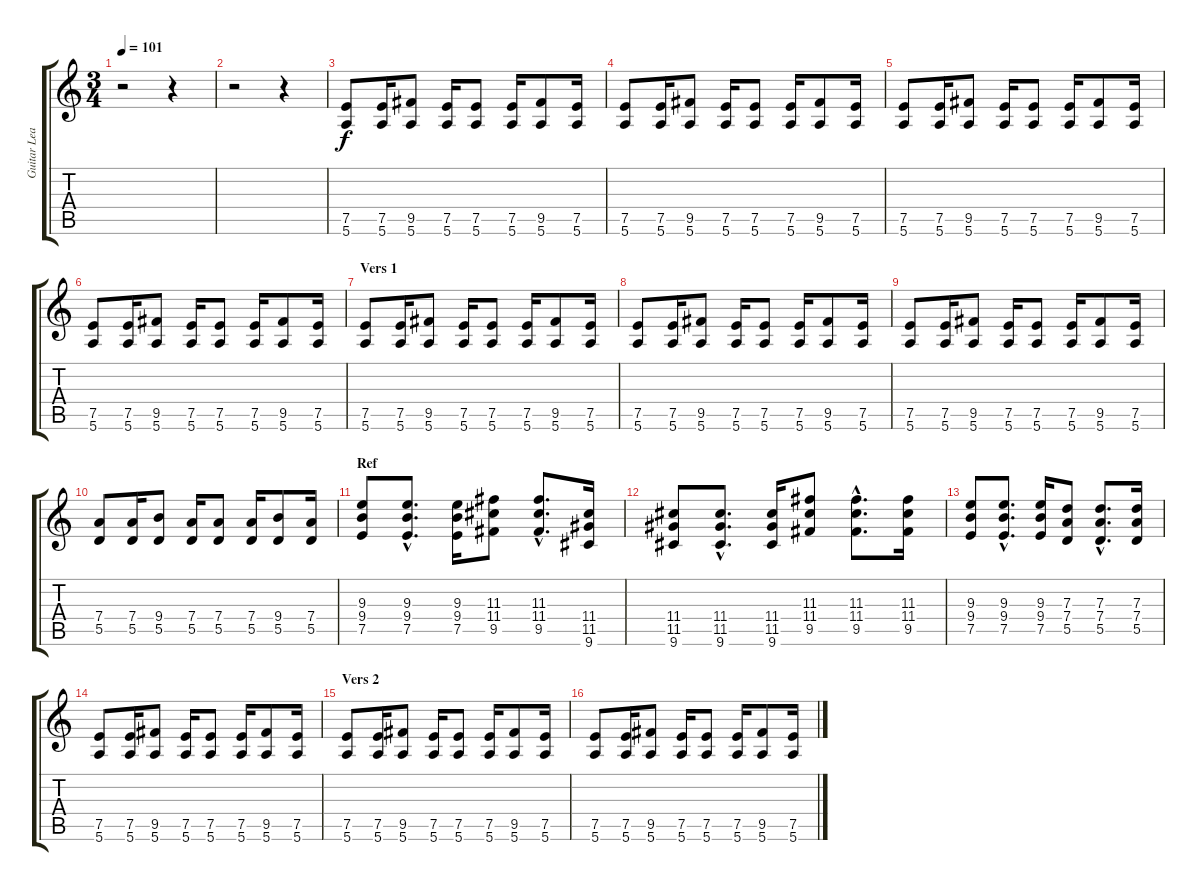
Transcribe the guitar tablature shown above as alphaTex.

\track ("Guitar Lead" "Guitar Lea") {instrument distortionguitar}
\staff {score tabs}
\tuning (E4 B3 G3 D3 A2 E2) {hide}
\ts (3 4)
\tempo 101
\clef g2
\ks c
r.2{dy f instrument distortionguitar} r.4 |
r.2 r.4 |
(7.5 5.6).8 (7.5 5.6).16 (9.5 5.6).8 (7.5 5.6).16 (7.5 5.6).8 (7.5 5.6).16 (9.5 5.6).8 (7.5 5.6).16 |
(7.5 5.6).8 (7.5 5.6).16 (9.5 5.6).8 (7.5 5.6).16 (7.5 5.6).8 (7.5 5.6).16 (9.5 5.6).8 (7.5 5.6).16 |
(7.5 5.6).8 (7.5 5.6).16 (9.5 5.6).8 (7.5 5.6).16 (7.5 5.6).8 (7.5 5.6).16 (9.5 5.6).8 (7.5 5.6).16 |
(7.5 5.6).8 (7.5 5.6).16 (9.5 5.6).8 (7.5 5.6).16 (7.5 5.6).8 (7.5 5.6).16 (9.5 5.6).8 (7.5 5.6).16 |
\section ("" "Vers 1")
(7.5 5.6).8 (7.5 5.6).16 (9.5 5.6).8 (7.5 5.6).16 (7.5 5.6).8 (7.5 5.6).16 (9.5 5.6).8 (7.5 5.6).16 |
(7.5 5.6).8 (7.5 5.6).16 (9.5 5.6).8 (7.5 5.6).16 (7.5 5.6).8 (7.5 5.6).16 (9.5 5.6).8 (7.5 5.6).16 |
(7.5 5.6).8 (7.5 5.6).16 (9.5 5.6).8 (7.5 5.6).16 (7.5 5.6).8 (7.5 5.6).16 (9.5 5.6).8 (7.5 5.6).16 |
(7.4 5.5).8 (7.4 5.5).16 (9.4 5.5).8 (7.4 5.5).16 (7.4 5.5).8 (7.4 5.5).16 (9.4 5.5).8 (7.4 5.5).16 |
\section ("" "Ref")
(9.3 9.4 7.5).8 (9.3{hac} 9.4{hac} 7.5{hac}).8{d} (9.3 9.4 7.5).16 (11.3 11.4 9.5).8 (11.3{hac} 11.4{hac} 9.5{hac}).8{d} (11.4 11.5 9.6).16 |
(11.4 11.5 9.6).8 (11.4{hac} 11.5{hac} 9.6{hac}).8{d} (11.4 11.5 9.6).16 (11.3 11.4 9.5).8 (11.3{hac} 11.4{hac} 9.5{hac}).8{d} (11.3 11.4 9.5).16 |
(9.3 9.4 7.5).8 (9.3{hac} 9.4{hac} 7.5{hac}).8{d} (9.3 9.4 7.5).16 (7.3 7.4 5.5).8 (7.3{hac} 7.4{hac} 5.5{hac}).8{d} (7.3 7.4 5.5).16 |
(7.5 5.6).8 (7.5 5.6).16 (9.5 5.6).8 (7.5 5.6).16 (7.5 5.6).8 (7.5 5.6).16 (9.5 5.6).8 (7.5 5.6).16 |
\section ("" "Vers 2")
(7.5 5.6).8 (7.5 5.6).16 (9.5 5.6).8 (7.5 5.6).16 (7.5 5.6).8 (7.5 5.6).16 (9.5 5.6).8 (7.5 5.6).16 |
(7.5 5.6).8 (7.5 5.6).16 (9.5 5.6).8 (7.5 5.6).16 (7.5 5.6).8 (7.5 5.6).16 (9.5 5.6).8 (7.5 5.6).16
